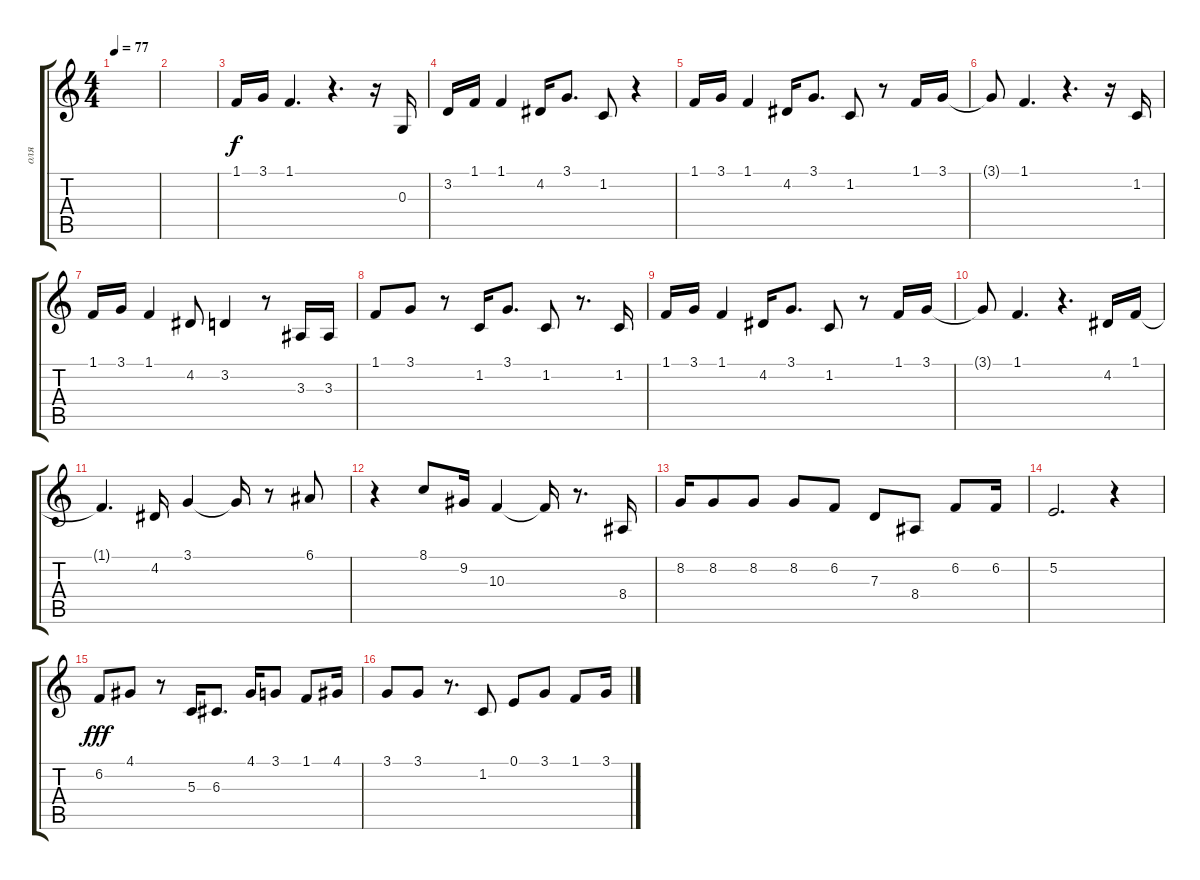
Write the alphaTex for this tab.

\track ("оля" "оля") {instrument altosax}
\staff {score tabs}
\tuning (E4 B3 G3 D3 A2 E2) {hide}
\ts (4 4)
\tempo 77
\clef g2
\ks c
|
|
1.1.16 3.1.16 1.1.4{d} r.4{d} r.16 0.3.16 |
3.2.16 1.1.16 1.1.4 4.2.16 3.1.8{d} 1.2.8 r.4 |
1.1.16 3.1.16 1.1.4 4.2.16 3.1.8{d} 1.2.8 r.8 1.1.16 3.1.16 |
3.1{t}.8 1.1.4{d} r.4{d} r.16 1.2.16 |
1.1.16 3.1.16 1.1.4 4.2.8 3.2.4 r.8 3.3.16 3.3.16 |
1.1.8 3.1.8 r.8 1.2.16 3.1.8{d} 1.2.8 r.8{d} 1.2.16 |
1.1.16 3.1.16 1.1.4 4.2.16 3.1.8{d} 1.2.8 r.8 1.1.16 3.1.16 |
3.1{t}.8 1.1.4{d} r.4{d} 4.2.16 1.1.16 |
1.1{t}.4{d} 4.2.16 3.1.4 3.1{t}.16 r.8 6.1.8 |
r.4 8.1.8 9.2.16 10.3.4 10.3{t}.16 r.8{d} 8.4.16 |
8.2.16 8.2.8 8.2.8 8.2.8 6.2.8 7.3.8 8.4.8 6.2.8 6.2.16 |
5.2.2{d} r.4 |
6.2.8{dy fff} 4.1.8 r.8 5.3.16 6.3.8{d} 4.1.16 3.1.8 1.1.8 4.1.16 |
3.1.8 3.1.8 r.8{d} 1.2.8 0.1.8 3.1.8 1.1.8 3.1.16
